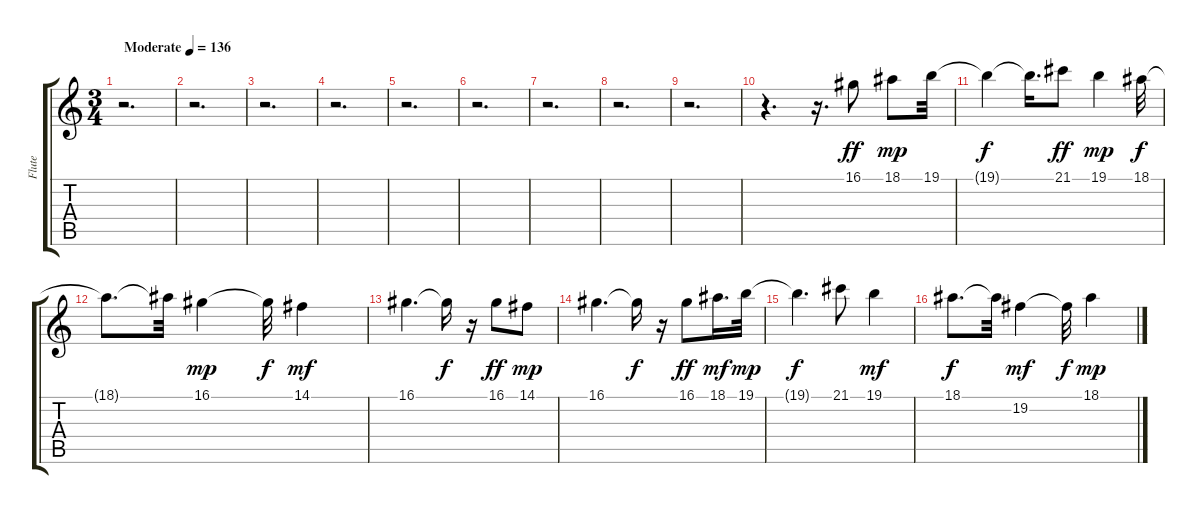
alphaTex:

\track ("Flute               " "Flute     ") {instrument flute}
\staff {score tabs}
\tuning (E4 B3 G3 D3 A2 E2) {hide}
\ts (3 4)
\tempo (136 "Moderate")
\clef g2
\ks c
r.2{d dy ff instrument flute} |
r.2{d} |
r.2{d} |
r.2{d} |
r.2{d} |
r.2{d} |
r.2{d} |
r.2{d} |
r.2{d} |
r.4{d} r.16{d} 16.1.8 18.1.8{dy mp} 19.1.32 |
19.1{t}.4{dy f} 19.1{t}.16{d} 21.1.8{dy ff} 19.1.4{dy mp} 18.1.32{dy f} |
18.1{t}.8{d} 18.1{t}.32 16.1.4{dy mp} 16.1{t}.32{dy f} 14.1.4{dy mf} |
16.1.4{d} 16.1{t}.16{dy f} r.16 16.1.8{dy ff} 14.1.8{dy mp} |
16.1.4{d} 16.1{t}.16{dy f} r.16 16.1.8{dy ff} 18.1.16{d dy mf} 19.1.32{dy mp} |
19.1{t}.4{d dy f} 21.1.8 19.1.4{dy mf} |
18.1.8{d dy f} 18.1{t}.32 19.2.4{dy mf} 19.2{t}.32{dy f} 18.1.4{dy mp}
